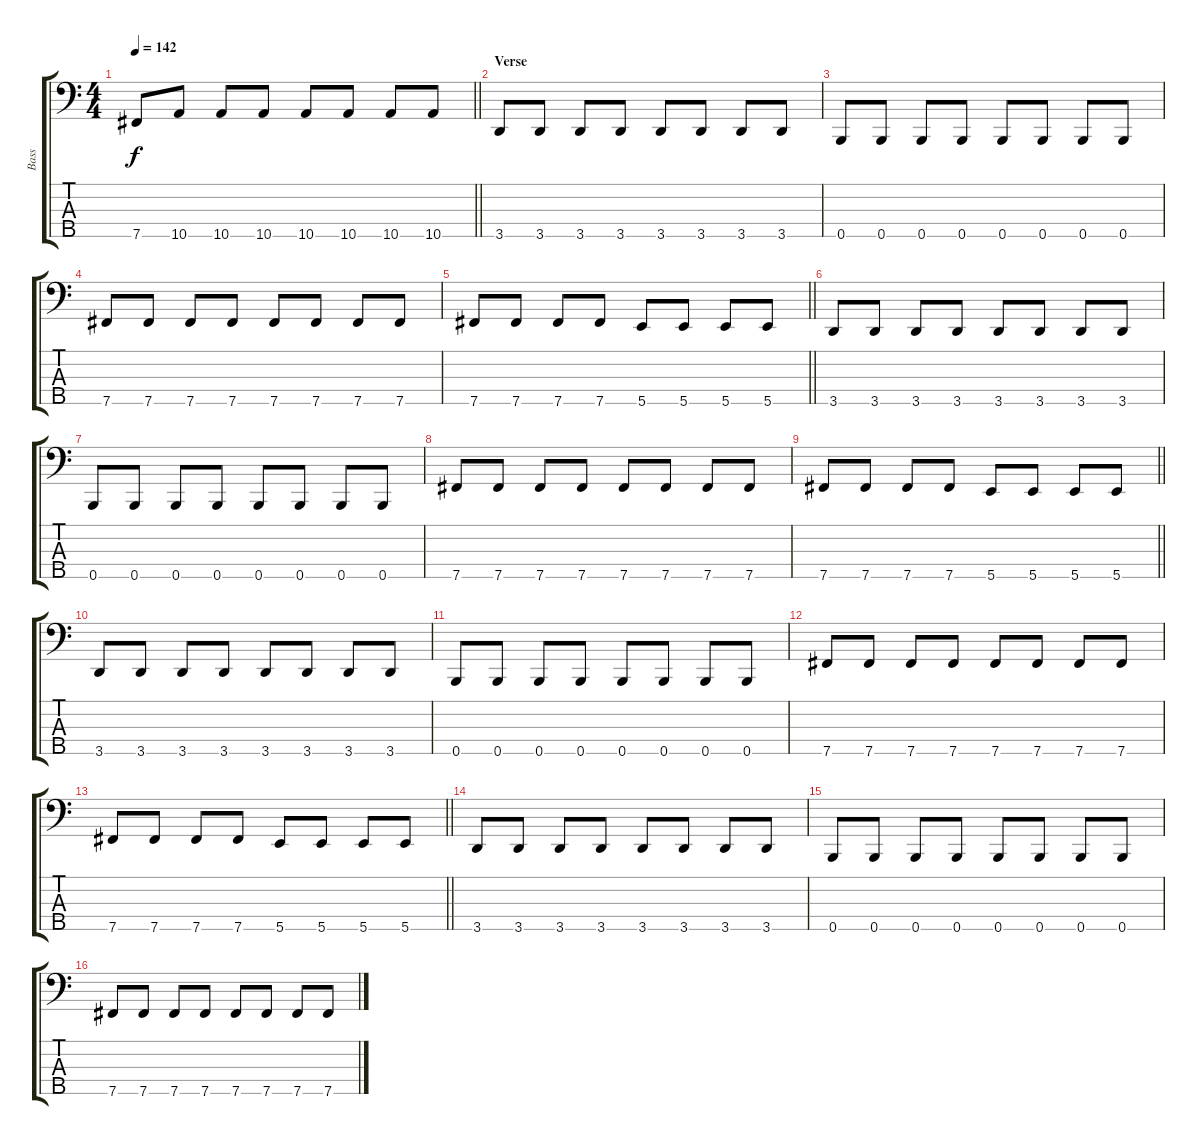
\track ("Bass" "Bass") {instrument electricbassfinger}
\staff {score tabs}
\tuning (G2 D2 A1 E1 B0) {hide}
\ts (4 4)
\tempo 142
\clef f4
\barLineRight lightlight
\ks c
7.5.8{dy f} 10.5.8 10.5.8 10.5.8 10.5.8 10.5.8 10.5.8 10.5.8 |
\section ("" "Verse")
3.5.8 3.5.8 3.5.8 3.5.8 3.5.8 3.5.8 3.5.8 3.5.8 |
0.5.8 0.5.8 0.5.8 0.5.8 0.5.8 0.5.8 0.5.8 0.5.8 |
7.5.8 7.5.8 7.5.8 7.5.8 7.5.8 7.5.8 7.5.8 7.5.8 |
\barLineRight lightlight
7.5.8 7.5.8 7.5.8 7.5.8 5.5.8 5.5.8 5.5.8 5.5.8 |
\section ("" "")
3.5.8 3.5.8 3.5.8 3.5.8 3.5.8 3.5.8 3.5.8 3.5.8 |
0.5.8 0.5.8 0.5.8 0.5.8 0.5.8 0.5.8 0.5.8 0.5.8 |
7.5.8 7.5.8 7.5.8 7.5.8 7.5.8 7.5.8 7.5.8 7.5.8 |
\barLineRight lightlight
7.5.8 7.5.8 7.5.8 7.5.8 5.5.8 5.5.8 5.5.8 5.5.8 |
\section ("" "")
3.5.8 3.5.8 3.5.8 3.5.8 3.5.8 3.5.8 3.5.8 3.5.8 |
0.5.8 0.5.8 0.5.8 0.5.8 0.5.8 0.5.8 0.5.8 0.5.8 |
7.5.8 7.5.8 7.5.8 7.5.8 7.5.8 7.5.8 7.5.8 7.5.8 |
\barLineRight lightlight
7.5.8 7.5.8 7.5.8 7.5.8 5.5.8 5.5.8 5.5.8 5.5.8 |
\section ("" "")
3.5.8 3.5.8 3.5.8 3.5.8 3.5.8 3.5.8 3.5.8 3.5.8 |
0.5.8 0.5.8 0.5.8 0.5.8 0.5.8 0.5.8 0.5.8 0.5.8 |
7.5.8 7.5.8 7.5.8 7.5.8 7.5.8 7.5.8 7.5.8 7.5.8
